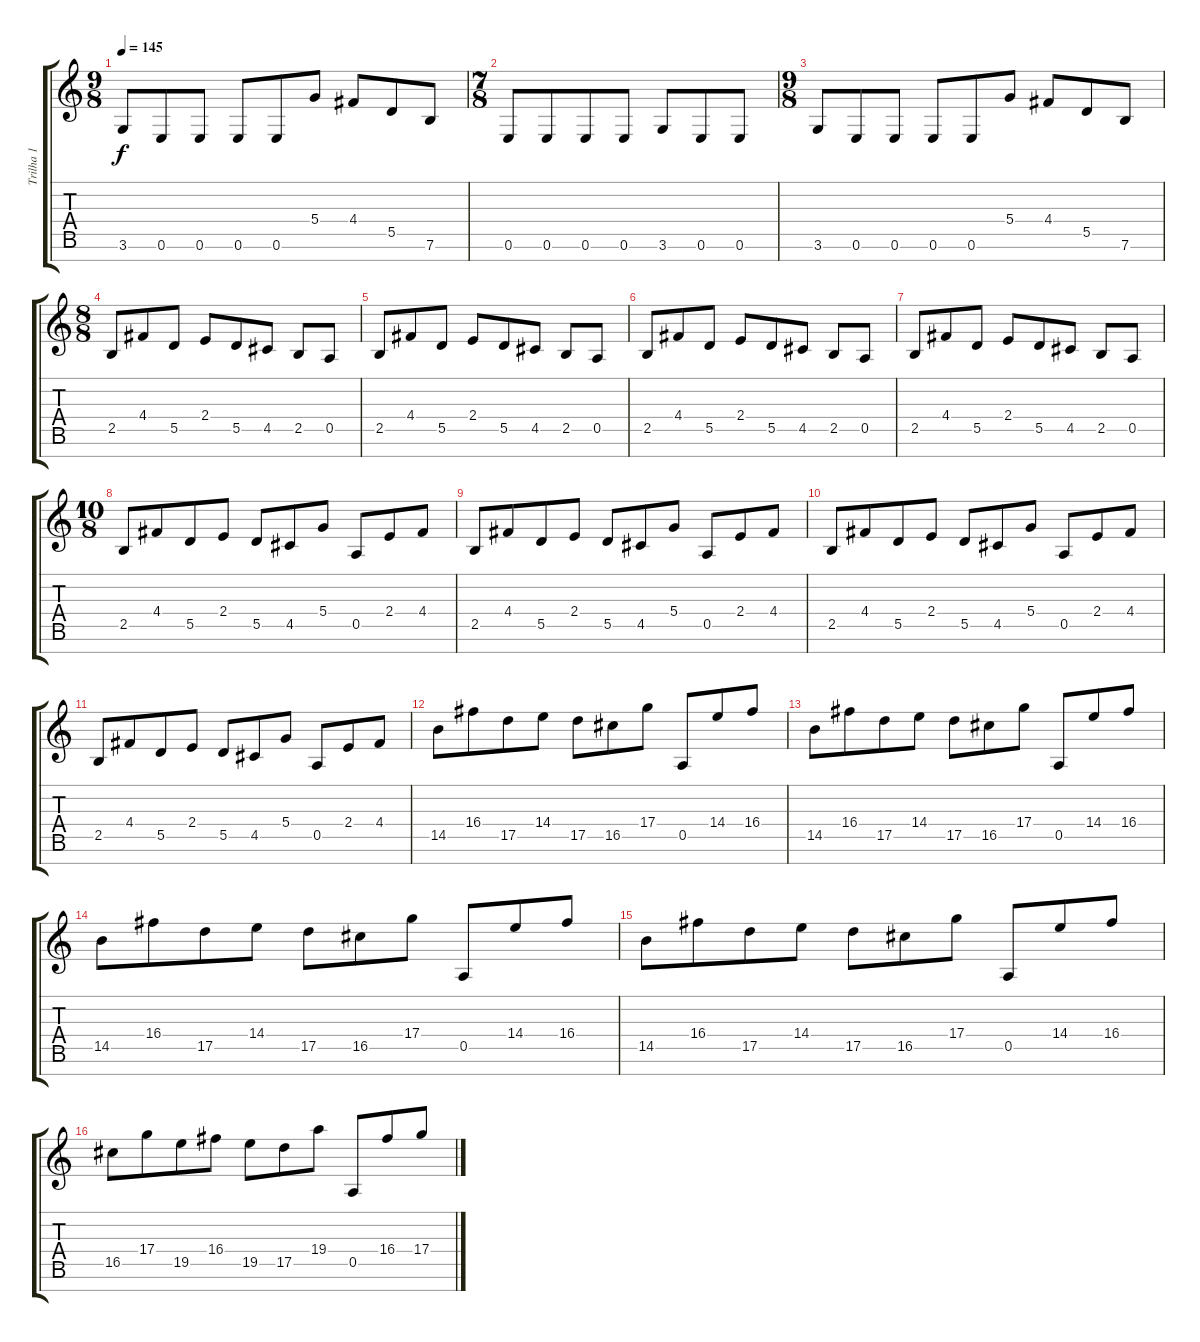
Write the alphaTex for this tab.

\track ("Trilha 1" "Trilha 1") {instrument distortionguitar}
\staff {score tabs}
\tuning (E4 B3 G3 D3 A2 E2 B1) {hide}
\ts (9 8)
\tempo 145
\clef g2
\ks c
3.6.8{dy f} 0.6.8 0.6.8 0.6.8 0.6.8 5.4.8 4.4.8 5.5.8 7.6.8 |
\ts (7 8)
0.6.8 0.6.8 0.6.8 0.6.8 3.6.8 0.6.8 0.6.8 |
\ts (9 8)
3.6.8 0.6.8 0.6.8 0.6.8 0.6.8 5.4.8 4.4.8 5.5.8 7.6.8 |
\ts (8 8)
2.5.8 4.4.8 5.5.8 2.4.8 5.5.8 4.5.8 2.5.8 0.5.8 |
2.5.8 4.4.8 5.5.8 2.4.8 5.5.8 4.5.8 2.5.8 0.5.8 |
2.5.8 4.4.8 5.5.8 2.4.8 5.5.8 4.5.8 2.5.8 0.5.8 |
2.5.8 4.4.8 5.5.8 2.4.8 5.5.8 4.5.8 2.5.8 0.5.8 |
\ts (10 8)
2.5.8 4.4.8 5.5.8 2.4.8 5.5.8 4.5.8 5.4.8 0.5.8 2.4.8 4.4.8 |
2.5.8 4.4.8 5.5.8 2.4.8 5.5.8 4.5.8 5.4.8 0.5.8 2.4.8 4.4.8 |
2.5.8 4.4.8 5.5.8 2.4.8 5.5.8 4.5.8 5.4.8 0.5.8 2.4.8 4.4.8 |
2.5.8 4.4.8 5.5.8 2.4.8 5.5.8 4.5.8 5.4.8 0.5.8 2.4.8 4.4.8 |
14.5.8 16.4.8 17.5.8 14.4.8 17.5.8 16.5.8 17.4.8 0.5.8 14.4.8 16.4.8 |
14.5.8 16.4.8 17.5.8 14.4.8 17.5.8 16.5.8 17.4.8 0.5.8 14.4.8 16.4.8 |
14.5.8 16.4.8 17.5.8 14.4.8 17.5.8 16.5.8 17.4.8 0.5.8 14.4.8 16.4.8 |
14.5.8 16.4.8 17.5.8 14.4.8 17.5.8 16.5.8 17.4.8 0.5.8 14.4.8 16.4.8 |
16.5.8 17.4.8 19.5.8 16.4.8 19.5.8 17.5.8 19.4.8 0.5.8 16.4.8 17.4.8
